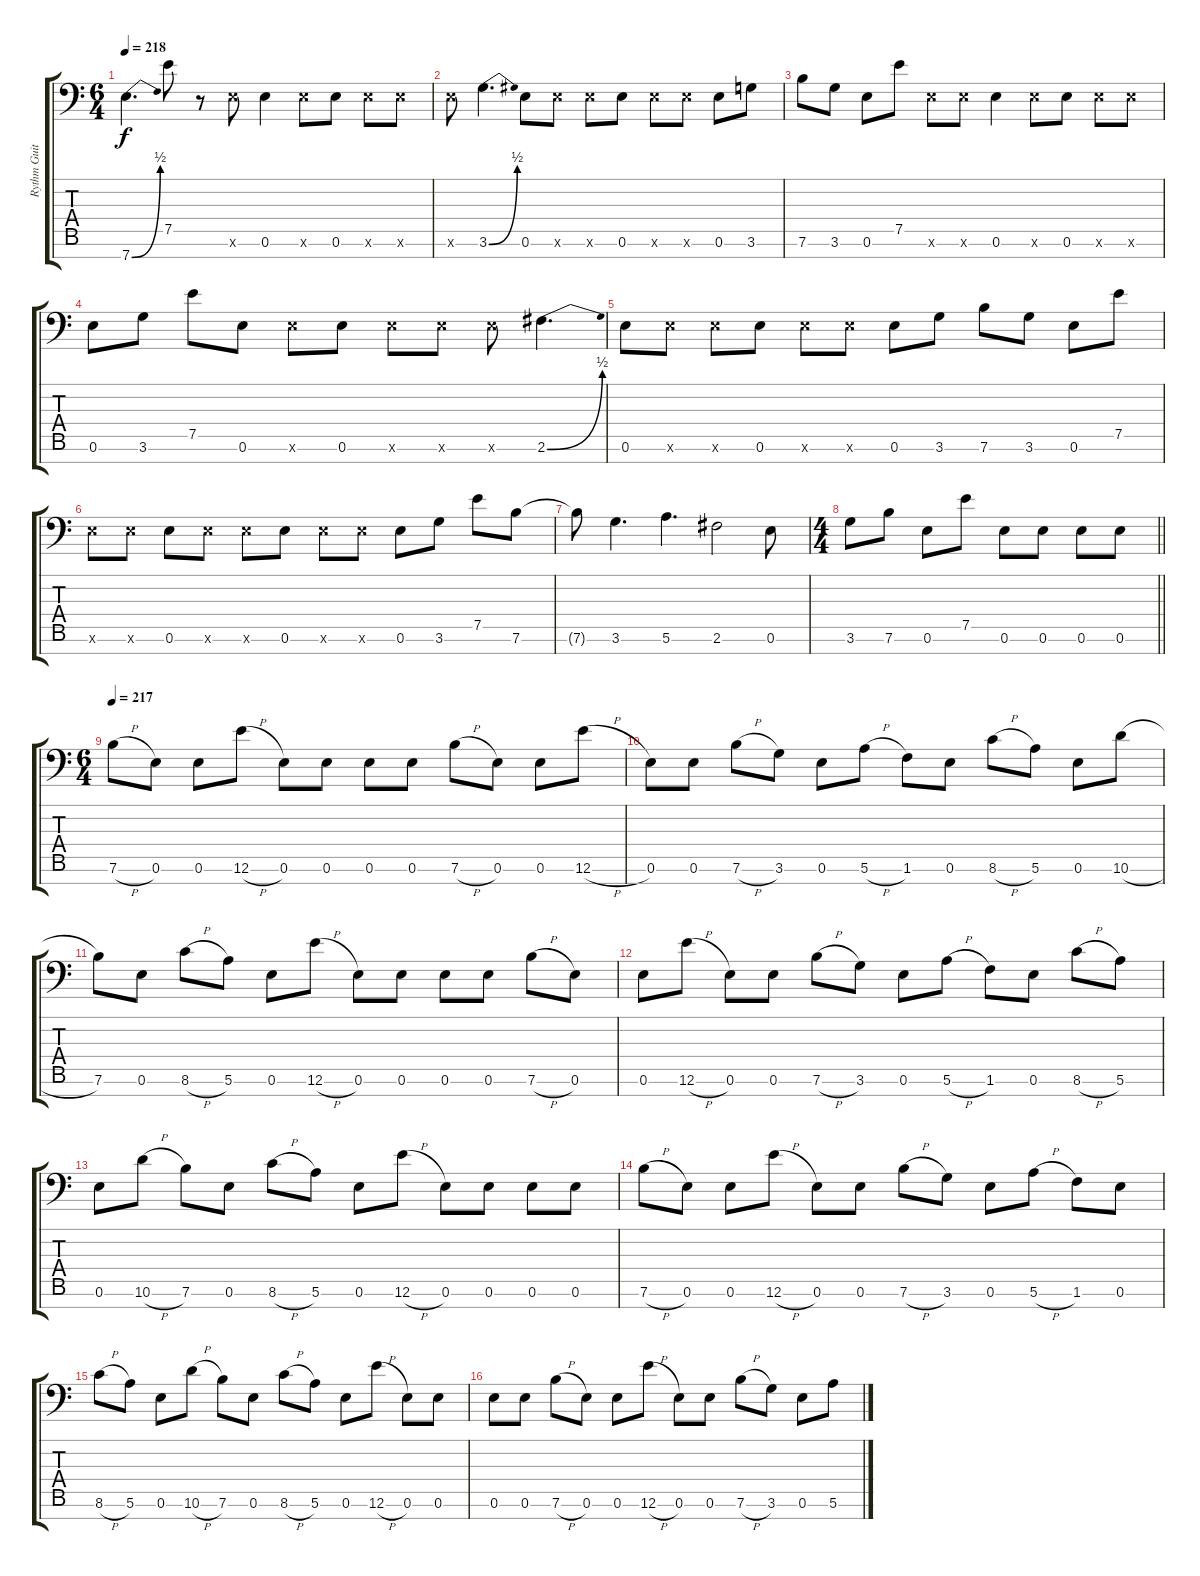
\track ("Rythm Guitar #1" "Rythm Guit") {instrument distortionguitar}
\staff {score tabs}
\tuning (D4 A3 E3 D3 A2 E2 A1) {hide}
\ts (6 4)
\section ("" "")
\tempo 218
\clef f4
\ks c
7.7{be (bend 0 0 60 2)}.4{d dy f} 7.5.8 r.8 0.6{x}.8 0.6.4 0.6{x}.8 0.6.8 0.6{x}.8 0.6{x}.8 |
0.6{x}.8 3.6{be (bend 0 0 60 2)}.4{d} 0.6.8 0.6{x}.8 0.6{x}.8 0.6.8 0.6{x}.8 0.6{x}.8 0.6.8 3.6.8 |
7.6.8 3.6.8 0.6.8 7.5.8 0.6{x}.8 0.6{x}.8 0.6.4 0.6{x}.8 0.6.8 0.6{x}.8 0.6{x}.8 |
0.6.8 3.6.8 7.5.8 0.6.8 0.6{x}.8 0.6.8 0.6{x}.8 0.6{x}.8 0.6{x}.8 2.6{be (bend 0 0 60 2)}.4{d} |
0.6.8 0.6{x}.8 0.6{x}.8 0.6.8 0.6{x}.8 0.6{x}.8 0.6.8 3.6.8 7.6.8 3.6.8 0.6.8 7.5.8 |
0.6{x}.8 0.6{x}.8 0.6.8 0.6{x}.8 0.6{x}.8 0.6.8 0.6{x}.8 0.6{x}.8 0.6.8 3.6.8 7.5.8 7.6.8 |
7.6{t}.8 3.6.4{d} 5.6.4{d} 2.6.2 0.6.8 |
\ts (4 4)
\barLineRight lightlight
3.6.8 7.6.8 0.6.8 7.5.8 0.6.8 0.6.8 0.6.8 0.6.8 |
\ts (6 4)
\section ("" "")
\tempo 217
7.6{h}.8{instrument electricguitarjazz} 0.6.8 0.6.8 12.6{h}.8 0.6.8 0.6.8 0.6.8 0.6.8 7.6{h}.8 0.6.8 0.6.8 12.6{h}.8 |
0.6.8 0.6.8 7.6{h}.8 3.6.8 0.6.8 5.6{h}.8 1.6.8 0.6.8 8.6{h}.8 5.6.8 0.6.8 10.6{h}.8 |
7.6.8 0.6.8 8.6{h}.8 5.6.8 0.6.8 12.6{h}.8 0.6.8 0.6.8 0.6.8 0.6.8 7.6{h}.8 0.6.8 |
0.6.8 12.6{h}.8 0.6.8 0.6.8 7.6{h}.8 3.6.8 0.6.8 5.6{h}.8 1.6.8 0.6.8 8.6{h}.8 5.6.8 |
0.6.8 10.6{h}.8 7.6.8 0.6.8 8.6{h}.8 5.6.8 0.6.8 12.6{h}.8 0.6.8 0.6.8 0.6.8 0.6.8 |
7.6{h}.8 0.6.8 0.6.8 12.6{h}.8 0.6.8 0.6.8 7.6{h}.8 3.6.8 0.6.8 5.6{h}.8 1.6.8 0.6.8 |
8.6{h}.8 5.6.8 0.6.8 10.6{h}.8 7.6.8 0.6.8 8.6{h}.8 5.6.8 0.6.8 12.6{h}.8 0.6.8 0.6.8 |
0.6.8 0.6.8 7.6{h}.8 0.6.8 0.6.8 12.6{h}.8 0.6.8 0.6.8 7.6{h}.8 3.6.8 0.6.8 5.6{h}.8
